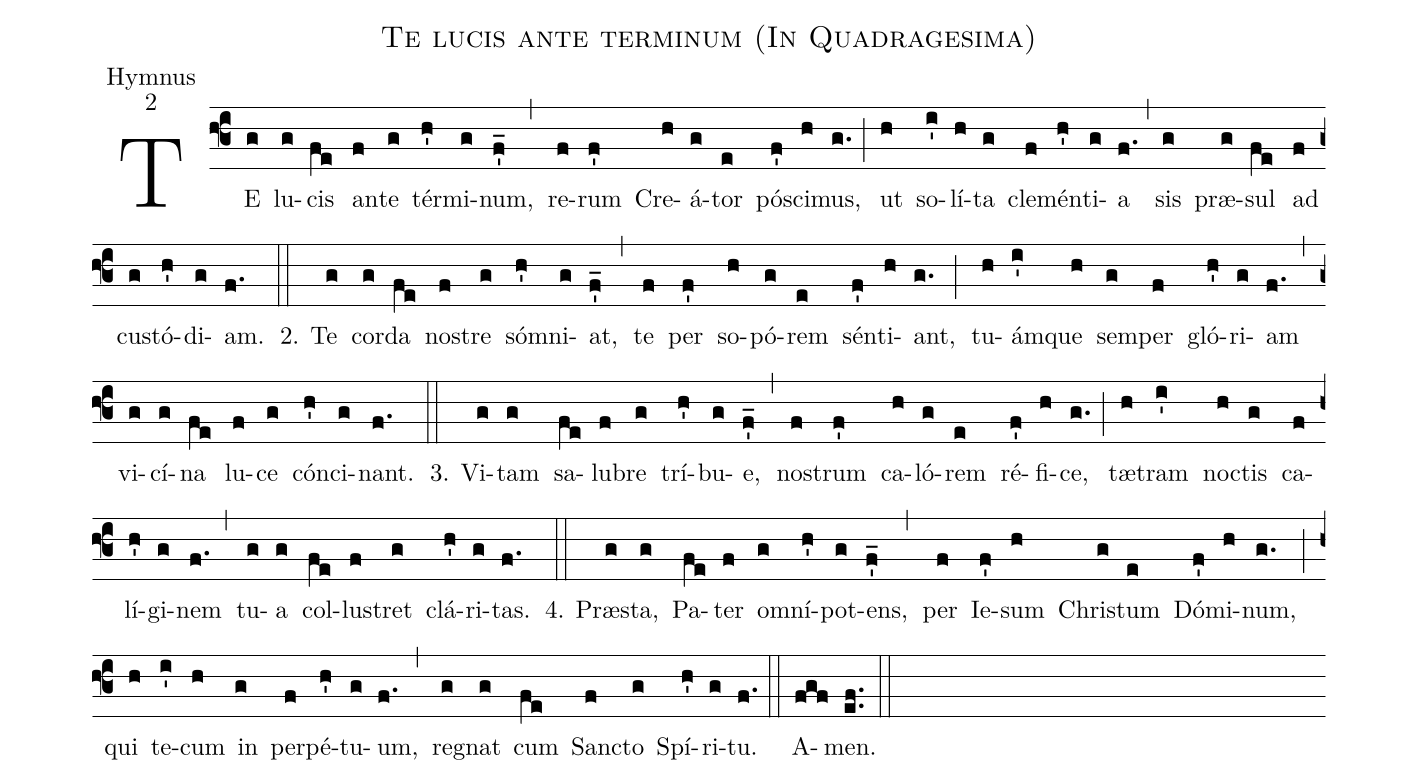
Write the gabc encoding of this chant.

name:Te lucis ante terminum (In Quadragesima);
office-part:Hymnus;
mode:2;
%%
(f3)TE(g) lu(g)cis(fe) an(f)te(g) tér(h')mi(g)num,(f'_) (,)
re(f)rum(f') Cre(h)á(g)tor(e) pó(f')sci(h)mus,(g.) (;)
ut(h) so(i')lí(h)ta(g) cle(f)mén(h')ti(g)a(f.) (,)
sis(g) præ(g)sul(fe) ad(f) cus(g)tó(h')di(g)am.(f.) (::)

2. Te(g) cor(g)da(fe) nos(f)tre(g) sóm(h')ni(g)at,(f'_) (,)
te(f) per(f') so(h)pó(g)rem(e) sén(f')ti(h)ant,(g.) (;)
tu(h)ám(i')que(h) sem(g)per(f) gló(h')ri(g)am(f.) (,)
vi(g)cí(g)na(fe) lu(f)ce(g) cón(h')ci(g)nant.(f.) (::)

3. Vi(g)tam(g) sa(fe)lu(f)bre(g) trí(h')bu(g)e,(f'_) (,)
nos(f)trum(f') ca(h)ló(g)rem(e) ré(f')fi(h)ce,(g.) (;)
tæ(h)tram(i') noc(h)tis(g) ca(f)lí(h')gi(g)nem(f.) (,)
tu(g)a(g) col(fe)lus(f)tret(g) clá(h')ri(g)tas.(f.) (::)

4. Præ(g)sta,(g) Pa(fe)ter(f) om(g)ní(h')pot(g)ens,(f'_) (,)
per(f) Ie(f')sum(h) Chris(g)tum(e) Dó(f')mi(h)num,(g.) (;)
qui(h) te(i')cum(h) in(g) per(f)pé(h')tu(g)um,(f.) (,)
re(g)gnat(g) cum(fe) Sanc(f)to(g) Spí(h')ri(g)tu.(f.) (::)
A(fgf)men.(ef..) (::)
